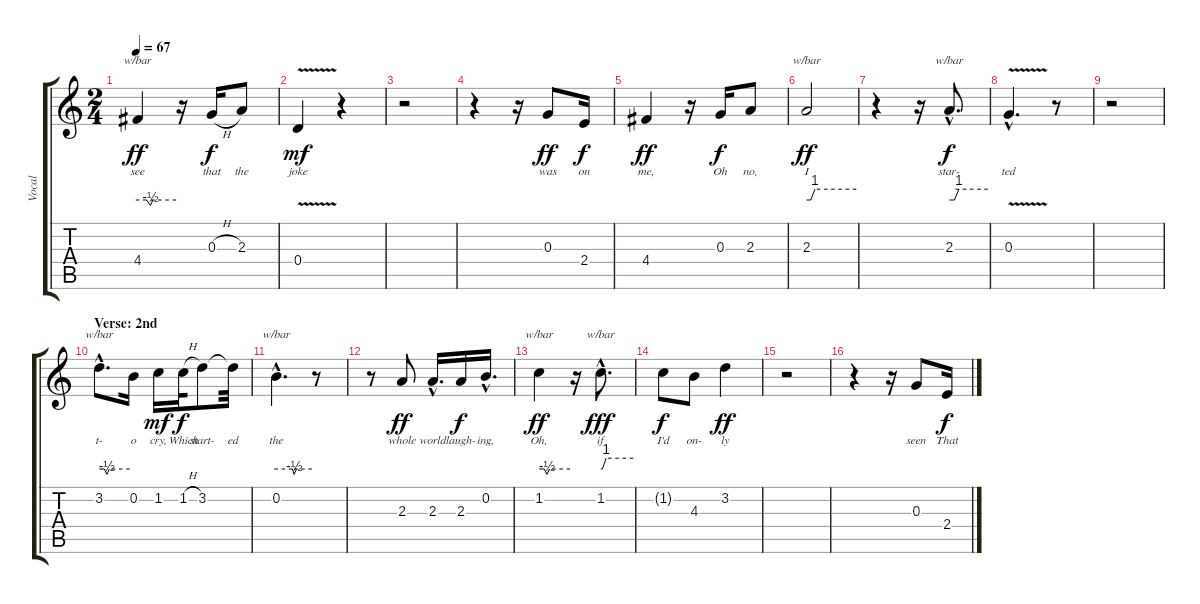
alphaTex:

\track ("Vocal" "Vocal") {instrument electricguitarjazz}
\staff {score tabs}
\tuning (E4 B3 G3 D3 A2 E2) {hide}
\ts (2 4)
\tempo 67
\clef g2
\ks c
4.4.4{tbe (custom default 0 0 14 0 20 -2 24 0 60 0) lyrics (0 "see") lyrics (1 "") lyrics (2 "") lyrics (3 "") lyrics (4 "") dy ff} r.16 0.3{h}.16{lyrics (0 "that") lyrics (1 "") lyrics (2 "") lyrics (3 "") lyrics (4 "") dy f} 2.3.8{lyrics (0 "the") lyrics (1 "") lyrics (2 "") lyrics (3 "") lyrics (4 "")} |
0.4{v}.4{lyrics (0 "joke") lyrics (1 "") lyrics (2 "") lyrics (3 "") lyrics (4 "") dy mf} r.4 |
r.2 |
r.4 r.16 0.3.8{lyrics (0 "was") lyrics (1 "") lyrics (2 "") lyrics (3 "") lyrics (4 "") dy ff} 2.4.16{lyrics (0 "on") lyrics (1 "") lyrics (2 "") lyrics (3 "") lyrics (4 "") dy f} |
4.4.4{lyrics (0 "me,") lyrics (1 "") lyrics (2 "") lyrics (3 "") lyrics (4 "") dy ff} r.16 0.3.16{lyrics (0 "Oh") lyrics (1 "") lyrics (2 "") lyrics (3 "") lyrics (4 "") dy f} 2.3.8{lyrics (0 "no,") lyrics (1 "") lyrics (2 "") lyrics (3 "") lyrics (4 "")} |
2.3.2{tbe (custom default 0 0 5 0 10 4 60 4) lyrics (0 "I") lyrics (1 "") lyrics (2 "") lyrics (3 "") lyrics (4 "") dy ff} |
r.4 r.16 2.3{hac}.8{d tbe (custom default 0 0 8 0 15 4 60 4) lyrics (0 "star-") lyrics (1 "") lyrics (2 "") lyrics (3 "") lyrics (4 "") dy f} |
0.3{v hac}.4{d lyrics (0 "ted") lyrics (1 "") lyrics (2 "") lyrics (3 "") lyrics (4 "")} r.8 |
r.2 |
\section ("" "Verse: 2nd")
3.2{hac}.8{d tbe (custom default 0 0 10 0 15 -2 20 0 60 0) lyrics (0 "t-") lyrics (1 "") lyrics (2 "") lyrics (3 "") lyrics (4 "")} 0.2.16{lyrics (0 "o") lyrics (1 "") lyrics (2 "") lyrics (3 "") lyrics (4 "")} 1.2.16{lyrics (0 "cry,") lyrics (1 "") lyrics (2 "") lyrics (3 "") lyrics (4 "") dy mf} 1.2{h}.32{lyrics (0 "Which") lyrics (1 "") lyrics (2 "") lyrics (3 "") lyrics (4 "") dy f} 3.2.8{lyrics (0 "start-") lyrics (1 "") lyrics (2 "") lyrics (3 "") lyrics (4 "")} 3.2{t}.32{lyrics (0 "ed") lyrics (1 "") lyrics (2 "") lyrics (3 "") lyrics (4 "")} |
0.2{hac}.4{d tbe (custom default 0 0 27 0 30 -2 34 0 60 0) lyrics (0 "the") lyrics (1 "") lyrics (2 "") lyrics (3 "") lyrics (4 "")} r.8 |
r.8 2.3.8{lyrics (0 "whole") lyrics (1 "") lyrics (2 "") lyrics (3 "") lyrics (4 "") dy ff} 2.3{hac}.16{d lyrics (0 "world") lyrics (1 "") lyrics (2 "") lyrics (3 "") lyrics (4 "")} 2.3.16{lyrics (0 "laugh-") lyrics (1 "") lyrics (2 "") lyrics (3 "") lyrics (4 "") dy f} 0.2{hac}.16{d lyrics (0 "ing,") lyrics (1 "") lyrics (2 "") lyrics (3 "") lyrics (4 "")} |
1.2.4{tbe (custom default 0 0 10 0 15 -2 20 0 60 0) lyrics (0 "Oh,") lyrics (1 "") lyrics (2 "") lyrics (3 "") lyrics (4 "") dy ff} r.16 1.2{hac}.8{d tbe (custom default 0 0 3 0 10 4 60 4) lyrics (0 "if") lyrics (1 "") lyrics (2 "") lyrics (3 "") lyrics (4 "") dy fff} |
1.2{t}.8{lyrics (0 "I'd") lyrics (1 "") lyrics (2 "") lyrics (3 "") lyrics (4 "") dy f} 4.3.8{lyrics (0 "on-") lyrics (1 "") lyrics (2 "") lyrics (3 "") lyrics (4 "")} 3.2.4{lyrics (0 "ly") lyrics (1 "") lyrics (2 "") lyrics (3 "") lyrics (4 "") dy ff} |
r.2 |
r.4 r.16 0.3.8{lyrics (0 "seen") lyrics (1 "") lyrics (2 "") lyrics (3 "") lyrics (4 "")} 2.4.16{lyrics (0 "That") lyrics (1 "") lyrics (2 "") lyrics (3 "") lyrics (4 "") dy f}
